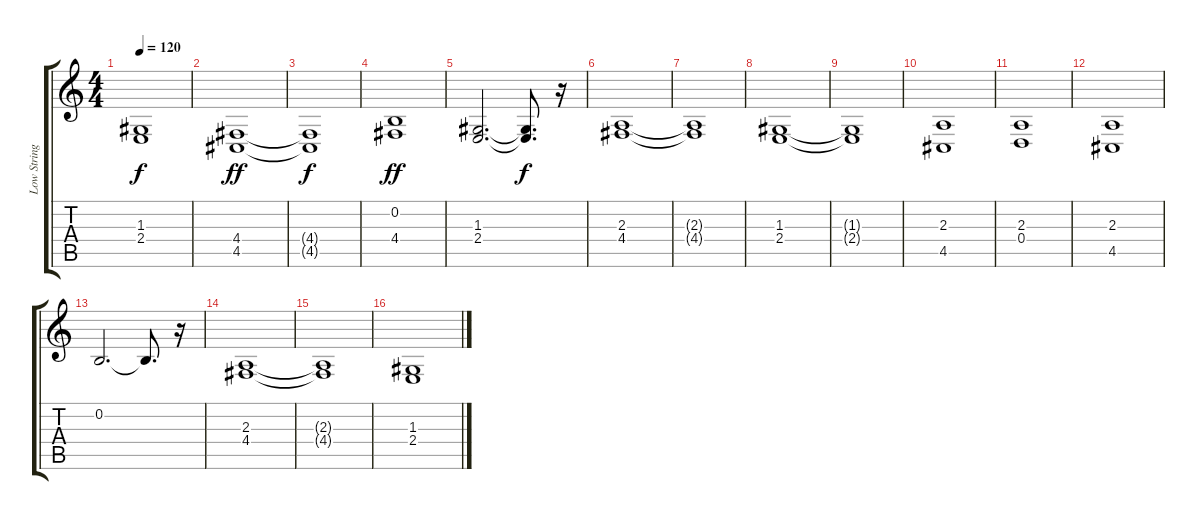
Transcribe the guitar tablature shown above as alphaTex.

\track ("Low Strings" "Low String") {instrument stringensemble1}
\staff {score tabs}
\tuning (E4 B3 G3 D3 A2 E2) {hide}
\ts (4 4)
\tempo 120
\clef g2
\ks c
(1.3{t} 2.4{t}).1{dy f} |
(4.4 4.5).1{dy ff} |
(4.4{t} 4.5{t}).1{dy f} |
(0.2 4.4).1{dy ff} |
(1.3 2.4).2{d} (1.3{t} 2.4{t}).8{d dy f} r.16 |
(2.3 4.4).1 |
(2.3{t} 4.4{t}).1 |
(1.3 2.4).1 |
(1.3{t} 2.4{t}).1 |
(2.3 4.5).1 |
(2.3 0.4).1 |
(2.3 4.5).1 |
0.2.2{d} 0.2{t}.8{d} r.16 |
(2.3 4.4).1 |
(2.3{t} 4.4{t}).1 |
(1.3 2.4).1
